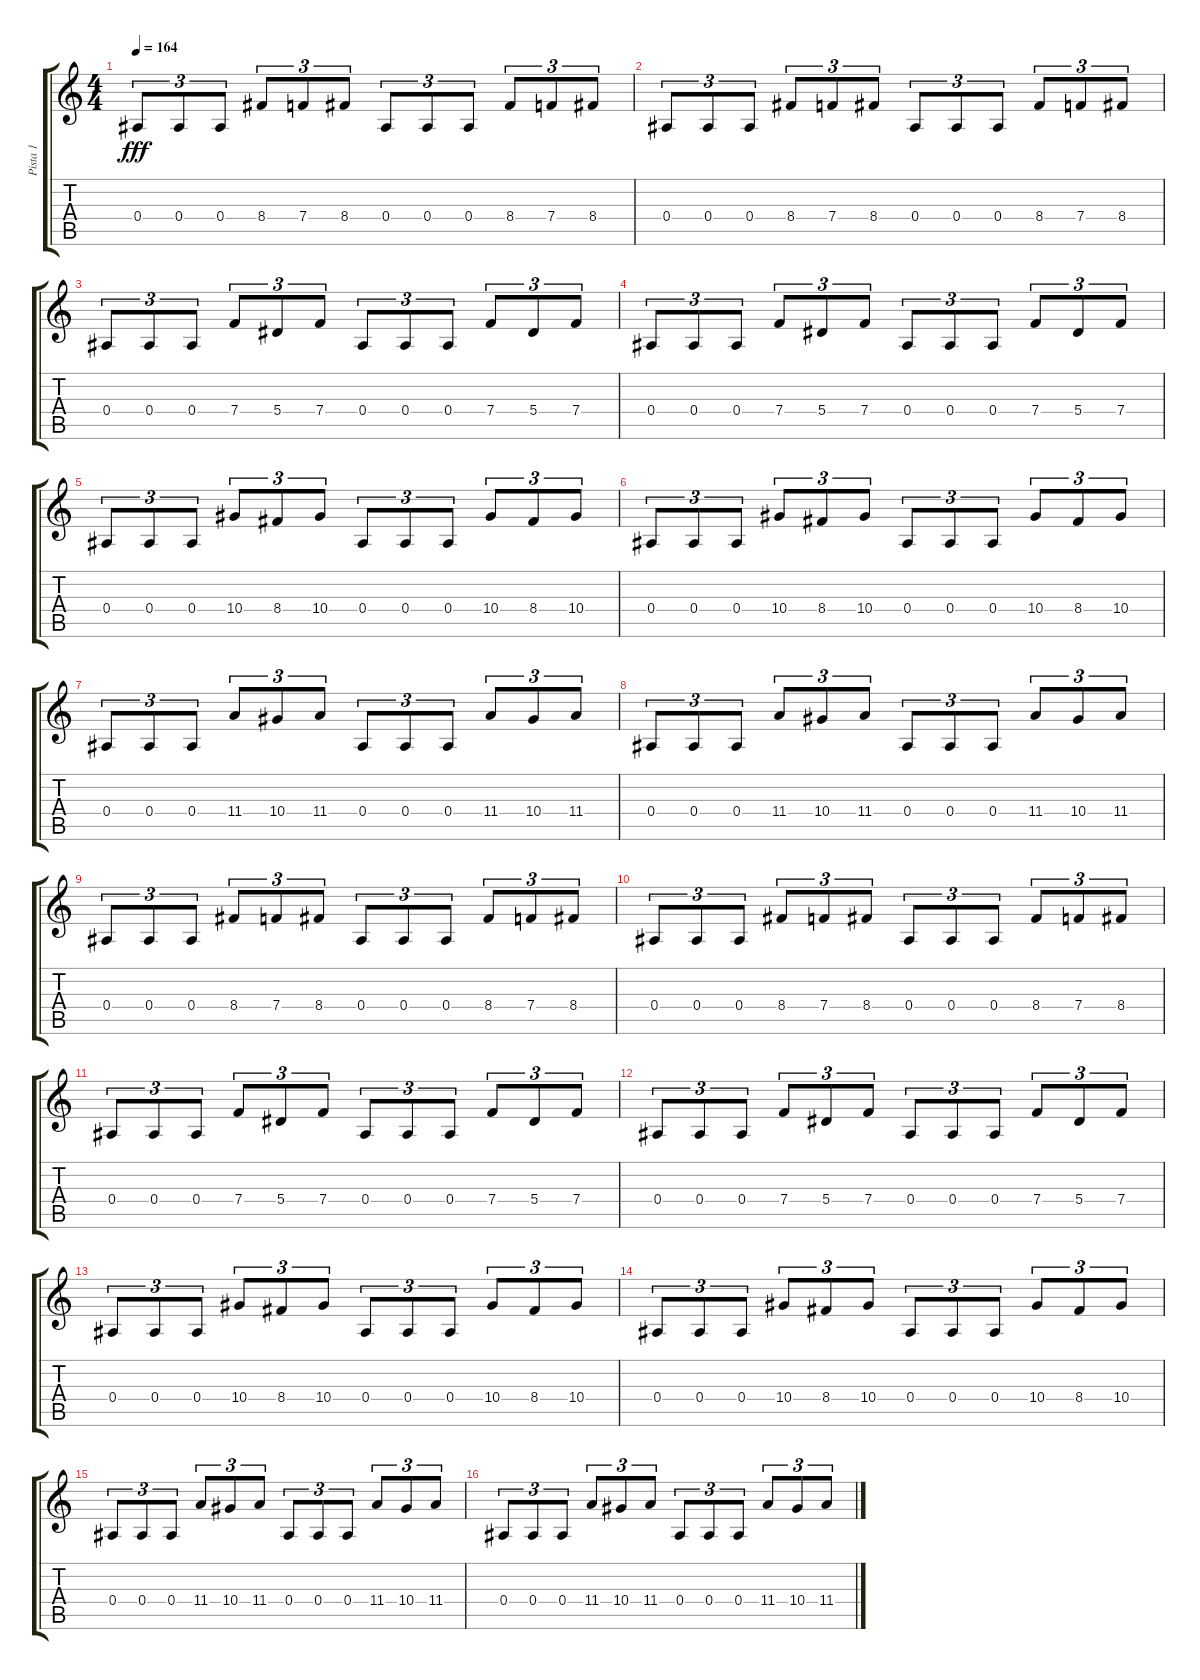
\track ("Pista 1" "Pista 1") {instrument distortionguitar}
\staff {score tabs}
\tuning (C4 G3 Eb3 Bb2 F2 C2) {hide}
\ts (4 4)
\tempo 164
\clef g2
\ks c
0.4.8{tu (3 2) dy fff} 0.4.8{tu (3 2)} 0.4.8{tu (3 2)} 8.4.8{tu (3 2)} 7.4.8{tu (3 2)} 8.4.8{tu (3 2)} 0.4.8{tu (3 2)} 0.4.8{tu (3 2)} 0.4.8{tu (3 2)} 8.4.8{tu (3 2)} 7.4.8{tu (3 2)} 8.4.8{tu (3 2)} |
0.4.8{tu (3 2)} 0.4.8{tu (3 2)} 0.4.8{tu (3 2)} 8.4.8{tu (3 2)} 7.4.8{tu (3 2)} 8.4.8{tu (3 2)} 0.4.8{tu (3 2)} 0.4.8{tu (3 2)} 0.4.8{tu (3 2)} 8.4.8{tu (3 2)} 7.4.8{tu (3 2)} 8.4.8{tu (3 2)} |
0.4.8{tu (3 2)} 0.4.8{tu (3 2)} 0.4.8{tu (3 2)} 7.4.8{tu (3 2)} 5.4.8{tu (3 2)} 7.4.8{tu (3 2)} 0.4.8{tu (3 2)} 0.4.8{tu (3 2)} 0.4.8{tu (3 2)} 7.4.8{tu (3 2)} 5.4.8{tu (3 2)} 7.4.8{tu (3 2)} |
0.4.8{tu (3 2)} 0.4.8{tu (3 2)} 0.4.8{tu (3 2)} 7.4.8{tu (3 2)} 5.4.8{tu (3 2)} 7.4.8{tu (3 2)} 0.4.8{tu (3 2)} 0.4.8{tu (3 2)} 0.4.8{tu (3 2)} 7.4.8{tu (3 2)} 5.4.8{tu (3 2)} 7.4.8{tu (3 2)} |
0.4.8{tu (3 2)} 0.4.8{tu (3 2)} 0.4.8{tu (3 2)} 10.4.8{tu (3 2)} 8.4.8{tu (3 2)} 10.4.8{tu (3 2)} 0.4.8{tu (3 2)} 0.4.8{tu (3 2)} 0.4.8{tu (3 2)} 10.4.8{tu (3 2)} 8.4.8{tu (3 2)} 10.4.8{tu (3 2)} |
0.4.8{tu (3 2)} 0.4.8{tu (3 2)} 0.4.8{tu (3 2)} 10.4.8{tu (3 2)} 8.4.8{tu (3 2)} 10.4.8{tu (3 2)} 0.4.8{tu (3 2)} 0.4.8{tu (3 2)} 0.4.8{tu (3 2)} 10.4.8{tu (3 2)} 8.4.8{tu (3 2)} 10.4.8{tu (3 2)} |
0.4.8{tu (3 2)} 0.4.8{tu (3 2)} 0.4.8{tu (3 2)} 11.4.8{tu (3 2)} 10.4.8{tu (3 2)} 11.4.8{tu (3 2)} 0.4.8{tu (3 2)} 0.4.8{tu (3 2)} 0.4.8{tu (3 2)} 11.4.8{tu (3 2)} 10.4.8{tu (3 2)} 11.4.8{tu (3 2)} |
0.4.8{tu (3 2)} 0.4.8{tu (3 2)} 0.4.8{tu (3 2)} 11.4.8{tu (3 2)} 10.4.8{tu (3 2)} 11.4.8{tu (3 2)} 0.4.8{tu (3 2)} 0.4.8{tu (3 2)} 0.4.8{tu (3 2)} 11.4.8{tu (3 2)} 10.4.8{tu (3 2)} 11.4.8{tu (3 2)} |
0.4.8{tu (3 2)} 0.4.8{tu (3 2)} 0.4.8{tu (3 2)} 8.4.8{tu (3 2)} 7.4.8{tu (3 2)} 8.4.8{tu (3 2)} 0.4.8{tu (3 2)} 0.4.8{tu (3 2)} 0.4.8{tu (3 2)} 8.4.8{tu (3 2)} 7.4.8{tu (3 2)} 8.4.8{tu (3 2)} |
0.4.8{tu (3 2)} 0.4.8{tu (3 2)} 0.4.8{tu (3 2)} 8.4.8{tu (3 2)} 7.4.8{tu (3 2)} 8.4.8{tu (3 2)} 0.4.8{tu (3 2)} 0.4.8{tu (3 2)} 0.4.8{tu (3 2)} 8.4.8{tu (3 2)} 7.4.8{tu (3 2)} 8.4.8{tu (3 2)} |
0.4.8{tu (3 2)} 0.4.8{tu (3 2)} 0.4.8{tu (3 2)} 7.4.8{tu (3 2)} 5.4.8{tu (3 2)} 7.4.8{tu (3 2)} 0.4.8{tu (3 2)} 0.4.8{tu (3 2)} 0.4.8{tu (3 2)} 7.4.8{tu (3 2)} 5.4.8{tu (3 2)} 7.4.8{tu (3 2)} |
0.4.8{tu (3 2)} 0.4.8{tu (3 2)} 0.4.8{tu (3 2)} 7.4.8{tu (3 2)} 5.4.8{tu (3 2)} 7.4.8{tu (3 2)} 0.4.8{tu (3 2)} 0.4.8{tu (3 2)} 0.4.8{tu (3 2)} 7.4.8{tu (3 2)} 5.4.8{tu (3 2)} 7.4.8{tu (3 2)} |
0.4.8{tu (3 2)} 0.4.8{tu (3 2)} 0.4.8{tu (3 2)} 10.4.8{tu (3 2)} 8.4.8{tu (3 2)} 10.4.8{tu (3 2)} 0.4.8{tu (3 2)} 0.4.8{tu (3 2)} 0.4.8{tu (3 2)} 10.4.8{tu (3 2)} 8.4.8{tu (3 2)} 10.4.8{tu (3 2)} |
0.4.8{tu (3 2)} 0.4.8{tu (3 2)} 0.4.8{tu (3 2)} 10.4.8{tu (3 2)} 8.4.8{tu (3 2)} 10.4.8{tu (3 2)} 0.4.8{tu (3 2)} 0.4.8{tu (3 2)} 0.4.8{tu (3 2)} 10.4.8{tu (3 2)} 8.4.8{tu (3 2)} 10.4.8{tu (3 2)} |
0.4.8{tu (3 2)} 0.4.8{tu (3 2)} 0.4.8{tu (3 2)} 11.4.8{tu (3 2)} 10.4.8{tu (3 2)} 11.4.8{tu (3 2)} 0.4.8{tu (3 2)} 0.4.8{tu (3 2)} 0.4.8{tu (3 2)} 11.4.8{tu (3 2)} 10.4.8{tu (3 2)} 11.4.8{tu (3 2)} |
0.4.8{tu (3 2)} 0.4.8{tu (3 2)} 0.4.8{tu (3 2)} 11.4.8{tu (3 2)} 10.4.8{tu (3 2)} 11.4.8{tu (3 2)} 0.4.8{tu (3 2)} 0.4.8{tu (3 2)} 0.4.8{tu (3 2)} 11.4.8{tu (3 2)} 10.4.8{tu (3 2)} 11.4.8{tu (3 2)}
